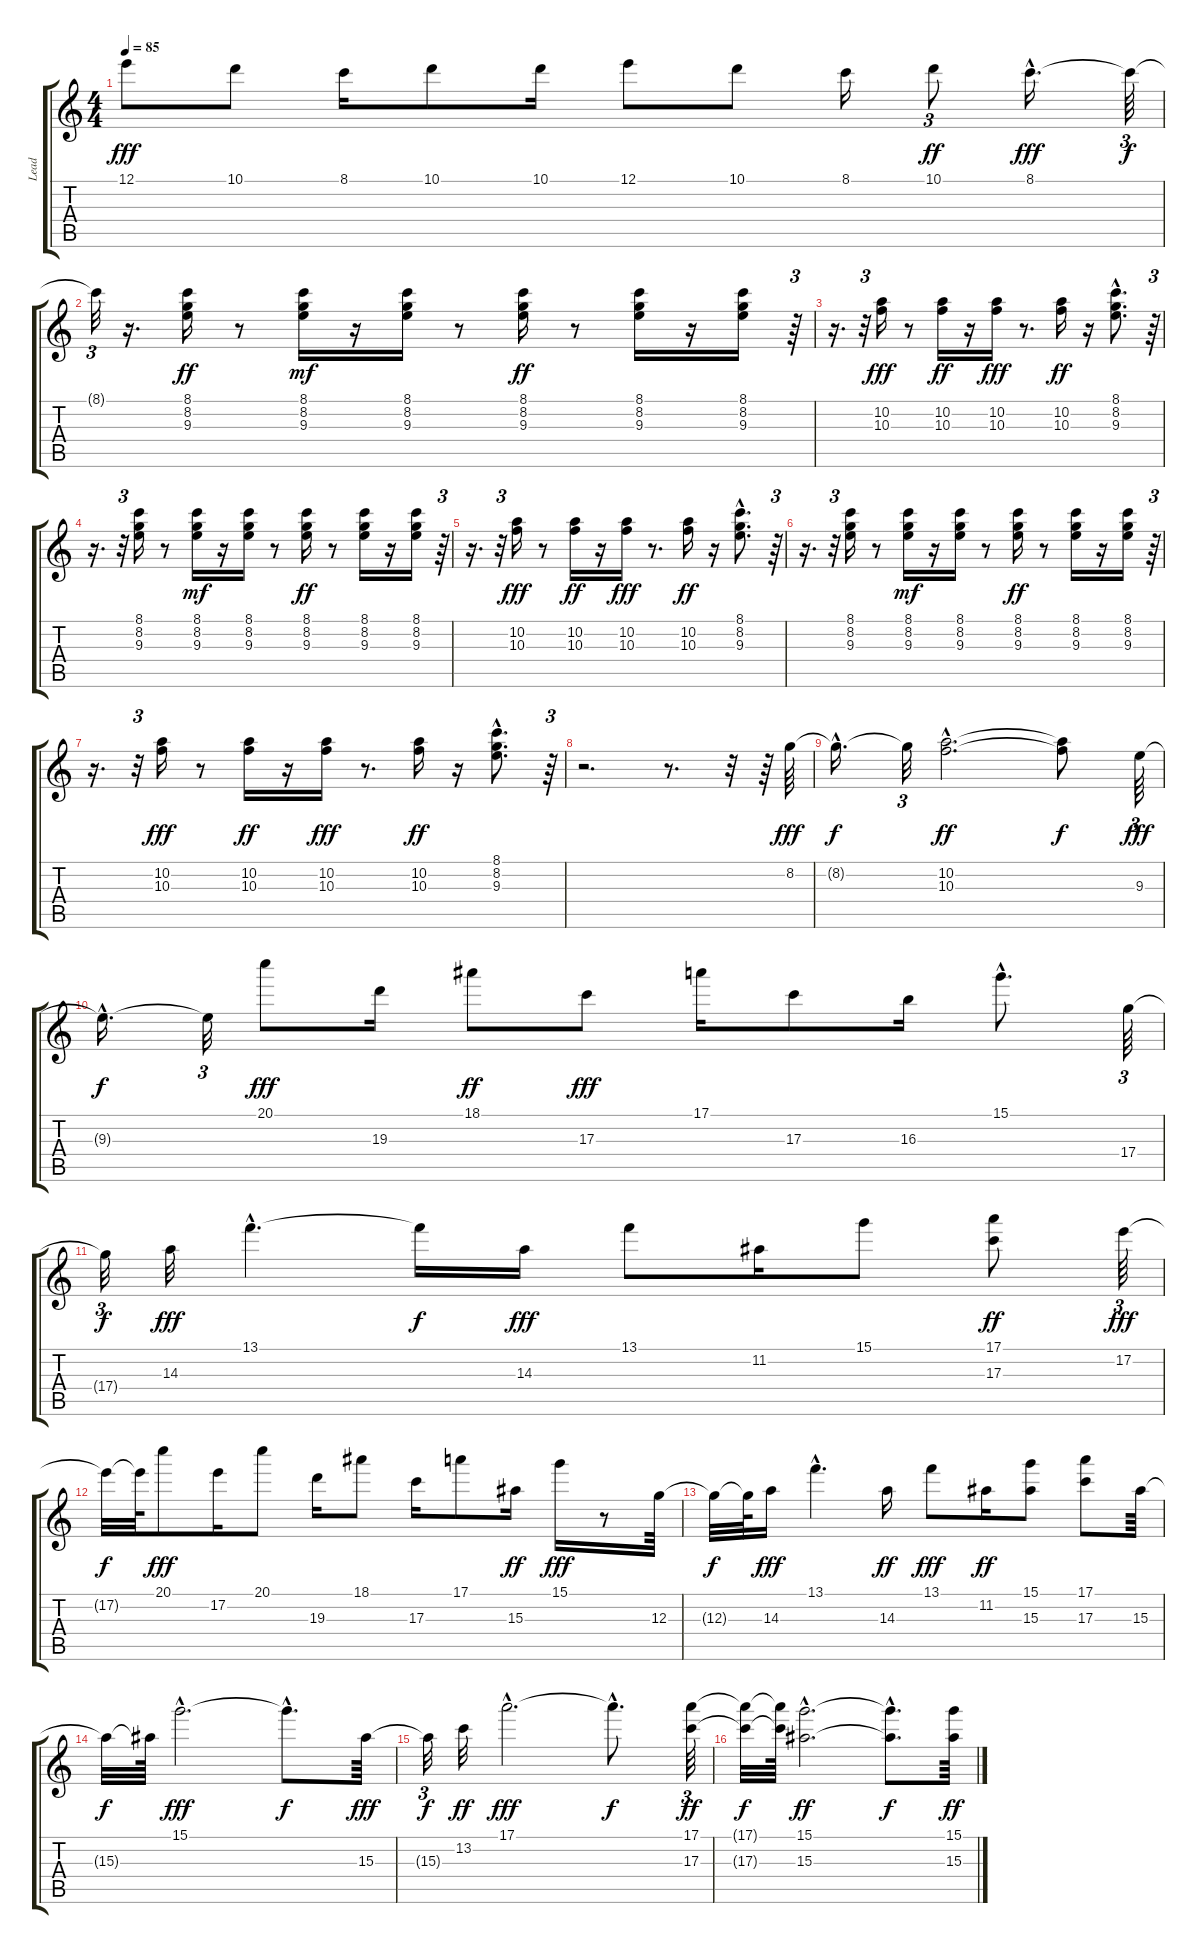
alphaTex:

\track ("Lead" "Lead") {instrument overdrivenguitar}
\staff {score tabs}
\tuning (E4 B3 G3 D3 A2 E2) {hide}
\ts (4 4)
\tempo 85
\clef g2
\ks c
12.1.8{dy fff} 10.1.8 8.1.16 10.1.8 10.1.16 12.1.8 10.1.8 8.1.16 10.1.8{tu (3 2) dy ff} 8.1{hac}.16{d dy fff} 8.1{t}.64{tu (3 2) dy f} |
8.1{t}.32{tu (3 2)} r.16{d} (8.1 8.2 9.3).16{dy ff} r.8 (8.1 8.2 9.3).16{dy mf} r.16 (8.1 8.2 9.3).16 r.8 (8.1 8.2 9.3).16{dy ff} r.8 (8.1 8.2 9.3).16 r.16 (8.1 8.2 9.3).16 r.64{tu (3 2)} |
r.16{d} r.32{tu (3 2)} (10.2 10.3).16{dy fff} r.8 (10.2 10.3).16{dy ff} r.16 (10.2 10.3).16{dy fff} r.8{d} (10.2 10.3).16{dy ff} r.16 (8.1{hac} 8.2{hac} 9.3{hac}).8{d} r.64{tu (3 2)} |
r.16{d} r.32{tu (3 2)} (8.1 8.2 9.3).16 r.8 (8.1 8.2 9.3).16{dy mf} r.16 (8.1 8.2 9.3).16 r.8 (8.1 8.2 9.3).16{dy ff} r.8 (8.1 8.2 9.3).16 r.16 (8.1 8.2 9.3).16 r.64{tu (3 2)} |
r.16{d} r.32{tu (3 2)} (10.2 10.3).16{dy fff} r.8 (10.2 10.3).16{dy ff} r.16 (10.2 10.3).16{dy fff} r.8{d} (10.2 10.3).16{dy ff} r.16 (8.1{hac} 8.2{hac} 9.3{hac}).8{d} r.64{tu (3 2)} |
r.16{d} r.32{tu (3 2)} (8.1 8.2 9.3).16 r.8 (8.1 8.2 9.3).16{dy mf} r.16 (8.1 8.2 9.3).16 r.8 (8.1 8.2 9.3).16{dy ff} r.8 (8.1 8.2 9.3).16 r.16 (8.1 8.2 9.3).16 r.64{tu (3 2)} |
r.16{d} r.32{tu (3 2)} (10.2 10.3).16{dy fff} r.8 (10.2 10.3).16{dy ff} r.16 (10.2 10.3).16{dy fff} r.8{d} (10.2 10.3).16{dy ff} r.16 (8.1{hac} 8.2{hac} 9.3{hac}).8{d} r.64{tu (3 2)} |
r.2{d} r.8{d} r.32 r.64 8.2.64{dy fff} |
8.2{hac t}.16{d dy f} 8.2{t}.32{tu (3 2)} (10.2{hac} 10.3{hac}).2{d dy ff} (10.2{t} 10.3{t}).8{dy f} 9.3.64{tu (3 2) dy fff} |
9.3{hac t}.16{d dy f} 9.3{t}.32{tu (3 2)} 20.1.8{dy fff} 19.3.16 18.1.8{dy ff} 17.3.8{dy fff} 17.1.16 17.3.8 16.3.16 15.1{hac}.8{d} 17.4.64{tu (3 2)} |
17.4{t}.32{tu (3 2) dy f} 14.3.32{dy fff} 13.1{hac}.4{d} 13.1{t}.16{dy f} 14.3.16{dy fff} 13.1.8 11.2.16 15.1.8 (17.1 17.3).8{dy ff} 17.2.64{tu (3 2) dy fff} |
17.2{t}.32{dy f} 17.2{t}.64 20.1.8{dy fff} 17.2.16 20.1.8 19.3.16 18.1.8 17.3.16 17.1.8 15.3.16{dy ff} 15.1.16{dy fff} r.8 12.3.64 |
12.3{t}.32{dy f} 12.3{t}.64 14.3.16{dy fff} 13.1{hac}.4{d} 14.3.16{dy ff} 13.1.8{dy fff} 11.2.16{dy ff} (15.1 15.3).8 (17.1 17.3).8 15.3.64 |
15.3{t}.32{dy f} 15.3{t}.64 15.1{hac}.2{d dy fff} 15.1{hac t}.8{d dy f} 15.3.64{dy fff} |
15.3{t}.32{tu (3 2) dy f} 13.2.32{dy ff} 17.1{hac}.2{d dy fff} 17.1{hac t}.8{d dy f} (17.1 17.3).64{tu (3 2) dy ff} |
(17.1{t} 17.3{t}).32{dy f} (17.1{t} 17.3{t}).64 (15.1{hac} 15.3{hac}).2{d dy ff} (15.1{hac t} 15.3{hac t}).8{d dy f} (15.1 15.3).64{dy ff}
